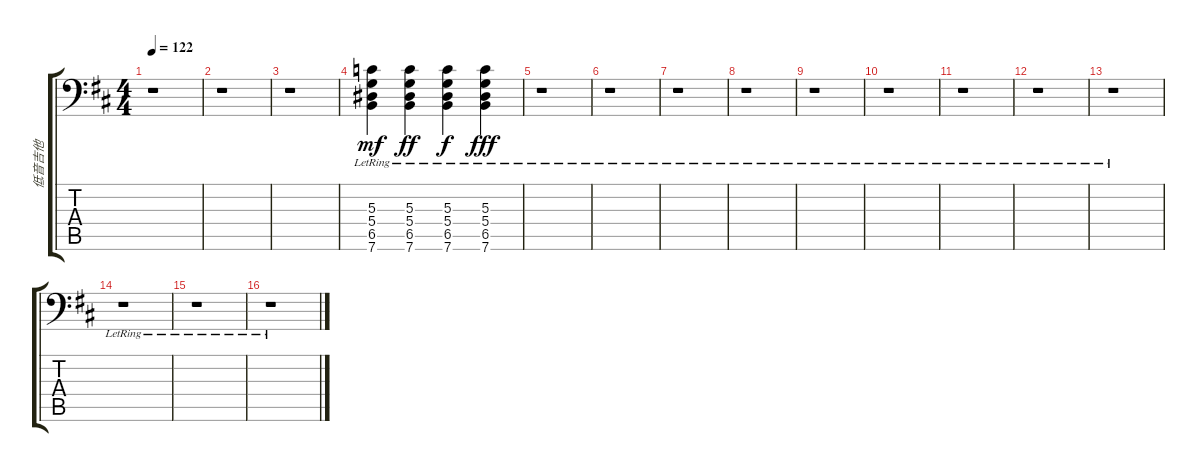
\track ("低音吉他" "低音吉他") {instrument acousticguitarsteel}
\staff {score tabs}
\tuning (E3 B2 G2 D2 A1 E1) {hide}
\ts (4 4)
\tempo 122
\clef f4
\ks d
r.1{dy f} |
r.1 |
r.1 |
(5.3{lr} 5.4{lr} 6.5{lr} 7.6{lr}).4{dy mf volume 10 balance 0 instrument guitarfretnoise} (5.3{lr} 5.4{lr} 6.5{lr} 7.6{lr}).4{dy ff balance 16} (5.3{lr} 5.4{lr} 6.5{lr} 7.6{lr}).4{dy f balance 0} (5.3{lr} 5.4{lr} 6.5{lr} 7.6{lr}).4{dy fff balance 16} |
r.1 |
r.1 |
r.1 |
r.1 |
r.1 |
r.1 |
r.1 |
r.1 |
r.1 |
r.1 |
r.1 |
r.1
